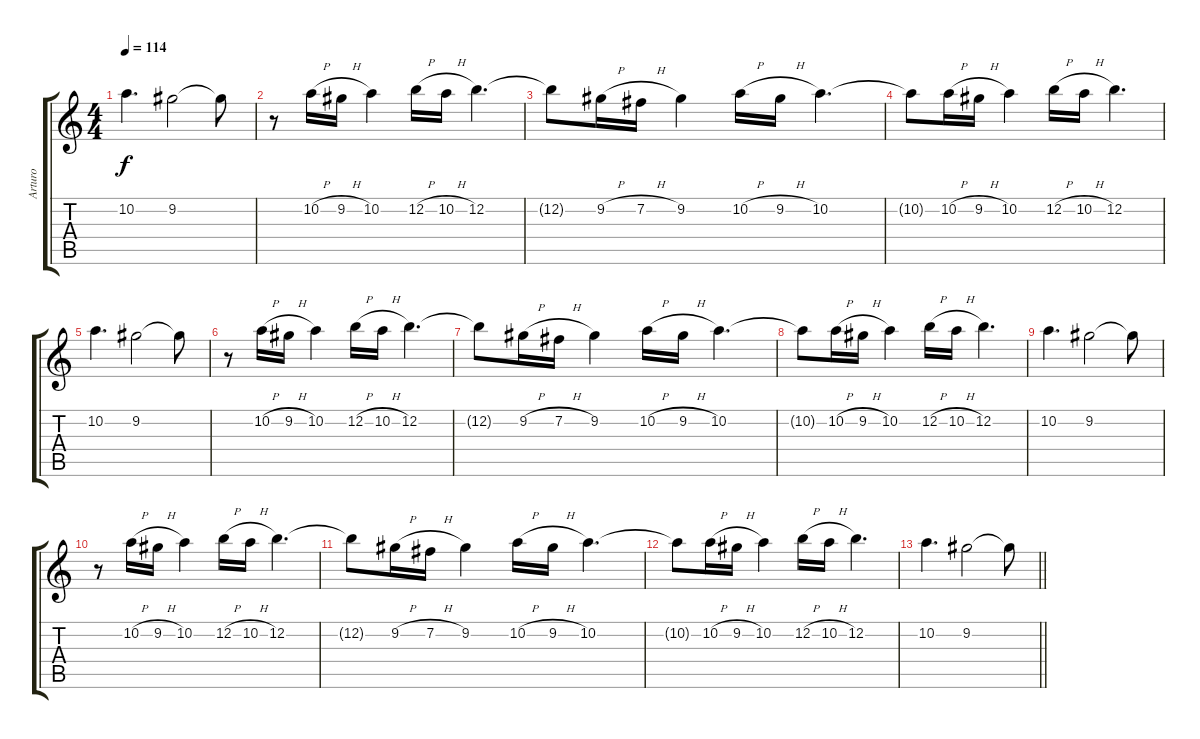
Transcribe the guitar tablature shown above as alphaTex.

\track ("Arturo" "Arturo") {instrument distortionguitar}
\staff {score tabs}
\tuning (E4 B3 G3 D3 A2 E2) {hide}
\ts (4 4)
\tempo 114
\clef g2
\ks c
10.2.4{d dy f} 9.2.2 9.2{t}.8 |
r.8 10.2{h}.16 9.2{h}.16 10.2.4 12.2{h}.16 10.2{h}.16 12.2.4{d} |
12.2{t}.8 9.2{h}.16 7.2{h}.16 9.2.4 10.2{h}.16 9.2{h}.16 10.2.4{d} |
10.2{t}.8 10.2{h}.16 9.2{h}.16 10.2.4 12.2{h}.16 10.2{h}.16 12.2.4{d} |
10.2.4{d} 9.2.2 9.2{t}.8 |
r.8 10.2{h}.16 9.2{h}.16 10.2.4 12.2{h}.16 10.2{h}.16 12.2.4{d} |
12.2{t}.8 9.2{h}.16 7.2{h}.16 9.2.4 10.2{h}.16 9.2{h}.16 10.2.4{d} |
10.2{t}.8 10.2{h}.16 9.2{h}.16 10.2.4 12.2{h}.16 10.2{h}.16 12.2.4{d} |
10.2.4{d} 9.2.2 9.2{t}.8 |
r.8 10.2{h}.16 9.2{h}.16 10.2.4 12.2{h}.16 10.2{h}.16 12.2.4{d} |
12.2{t}.8 9.2{h}.16 7.2{h}.16 9.2.4 10.2{h}.16 9.2{h}.16 10.2.4{d} |
10.2{t}.8 10.2{h}.16 9.2{h}.16 10.2.4 12.2{h}.16 10.2{h}.16 12.2.4{d} |
\barLineRight lightlight
10.2.4{d} 9.2.2 9.2{t}.8
